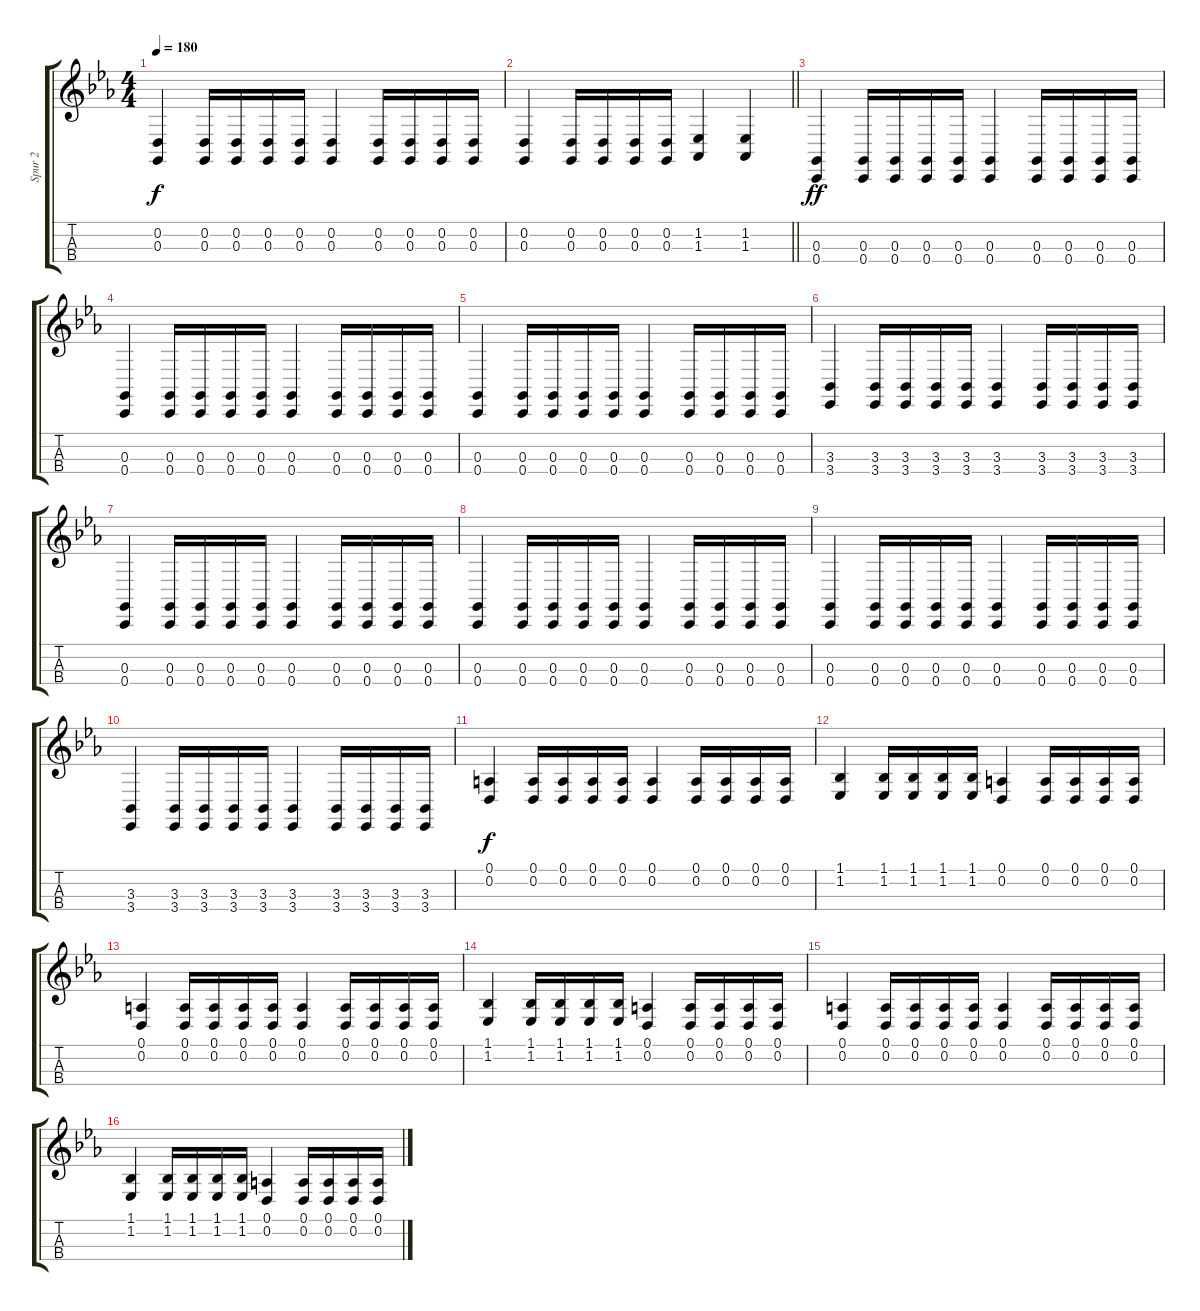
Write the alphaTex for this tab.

\track ("Spur 2" "Spur 2") {instrument cello}
\staff {score tabs}
\tuning (A3 D3 G2 C2) {hide}
\ts (4 4)
\tempo 180
\clef g2
\ks eb
(0.2 0.3).4{dy f} (0.2 0.3).16 (0.2 0.3).16 (0.2 0.3).16 (0.2 0.3).16 (0.2 0.3).4 (0.2 0.3).16 (0.2 0.3).16 (0.2 0.3).16 (0.2 0.3).16 |
\barLineRight lightlight
(0.2 0.3).4 (0.2 0.3).16 (0.2 0.3).16 (0.2 0.3).16 (0.2 0.3).16 (1.2 1.3).4 (1.2 1.3).4 |
(0.3 0.4).4{dy ff} (0.3 0.4).16 (0.3 0.4).16 (0.3 0.4).16 (0.3 0.4).16 (0.3 0.4).4 (0.3 0.4).16 (0.3 0.4).16 (0.3 0.4).16 (0.3 0.4).16 |
(0.3 0.4).4 (0.3 0.4).16 (0.3 0.4).16 (0.3 0.4).16 (0.3 0.4).16 (0.3 0.4).4 (0.3 0.4).16 (0.3 0.4).16 (0.3 0.4).16 (0.3 0.4).16 |
(0.3 0.4).4 (0.3 0.4).16 (0.3 0.4).16 (0.3 0.4).16 (0.3 0.4).16 (0.3 0.4).4 (0.3 0.4).16 (0.3 0.4).16 (0.3 0.4).16 (0.3 0.4).16 |
(3.3 3.4).4 (3.3 3.4).16 (3.3 3.4).16 (3.3 3.4).16 (3.3 3.4).16 (3.3 3.4).4 (3.3 3.4).16 (3.3 3.4).16 (3.3 3.4).16 (3.3 3.4).16 |
(0.3 0.4).4 (0.3 0.4).16 (0.3 0.4).16 (0.3 0.4).16 (0.3 0.4).16 (0.3 0.4).4 (0.3 0.4).16 (0.3 0.4).16 (0.3 0.4).16 (0.3 0.4).16 |
(0.3 0.4).4 (0.3 0.4).16 (0.3 0.4).16 (0.3 0.4).16 (0.3 0.4).16 (0.3 0.4).4 (0.3 0.4).16 (0.3 0.4).16 (0.3 0.4).16 (0.3 0.4).16 |
(0.3 0.4).4 (0.3 0.4).16 (0.3 0.4).16 (0.3 0.4).16 (0.3 0.4).16 (0.3 0.4).4 (0.3 0.4).16 (0.3 0.4).16 (0.3 0.4).16 (0.3 0.4).16 |
(3.3 3.4).4 (3.3 3.4).16 (3.3 3.4).16 (3.3 3.4).16 (3.3 3.4).16 (3.3 3.4).4 (3.3 3.4).16 (3.3 3.4).16 (3.3 3.4).16 (3.3 3.4).16 |
(0.1 0.2).4{dy f} (0.1 0.2).16 (0.1 0.2).16 (0.1 0.2).16 (0.1 0.2).16 (0.1 0.2).4 (0.1 0.2).16 (0.1 0.2).16 (0.1 0.2).16 (0.1 0.2).16 |
(1.1 1.2).4 (1.1 1.2).16 (1.1 1.2).16 (1.1 1.2).16 (1.1 1.2).16 (0.1 0.2).4 (0.1 0.2).16 (0.1 0.2).16 (0.1 0.2).16 (0.1 0.2).16 |
(0.1 0.2).4 (0.1 0.2).16 (0.1 0.2).16 (0.1 0.2).16 (0.1 0.2).16 (0.1 0.2).4 (0.1 0.2).16 (0.1 0.2).16 (0.1 0.2).16 (0.1 0.2).16 |
(1.1 1.2).4 (1.1 1.2).16 (1.1 1.2).16 (1.1 1.2).16 (1.1 1.2).16 (0.1 0.2).4 (0.1 0.2).16 (0.1 0.2).16 (0.1 0.2).16 (0.1 0.2).16 |
(0.1 0.2).4 (0.1 0.2).16 (0.1 0.2).16 (0.1 0.2).16 (0.1 0.2).16 (0.1 0.2).4 (0.1 0.2).16 (0.1 0.2).16 (0.1 0.2).16 (0.1 0.2).16 |
(1.1 1.2).4 (1.1 1.2).16 (1.1 1.2).16 (1.1 1.2).16 (1.1 1.2).16 (0.1 0.2).4 (0.1 0.2).16 (0.1 0.2).16 (0.1 0.2).16 (0.1 0.2).16
